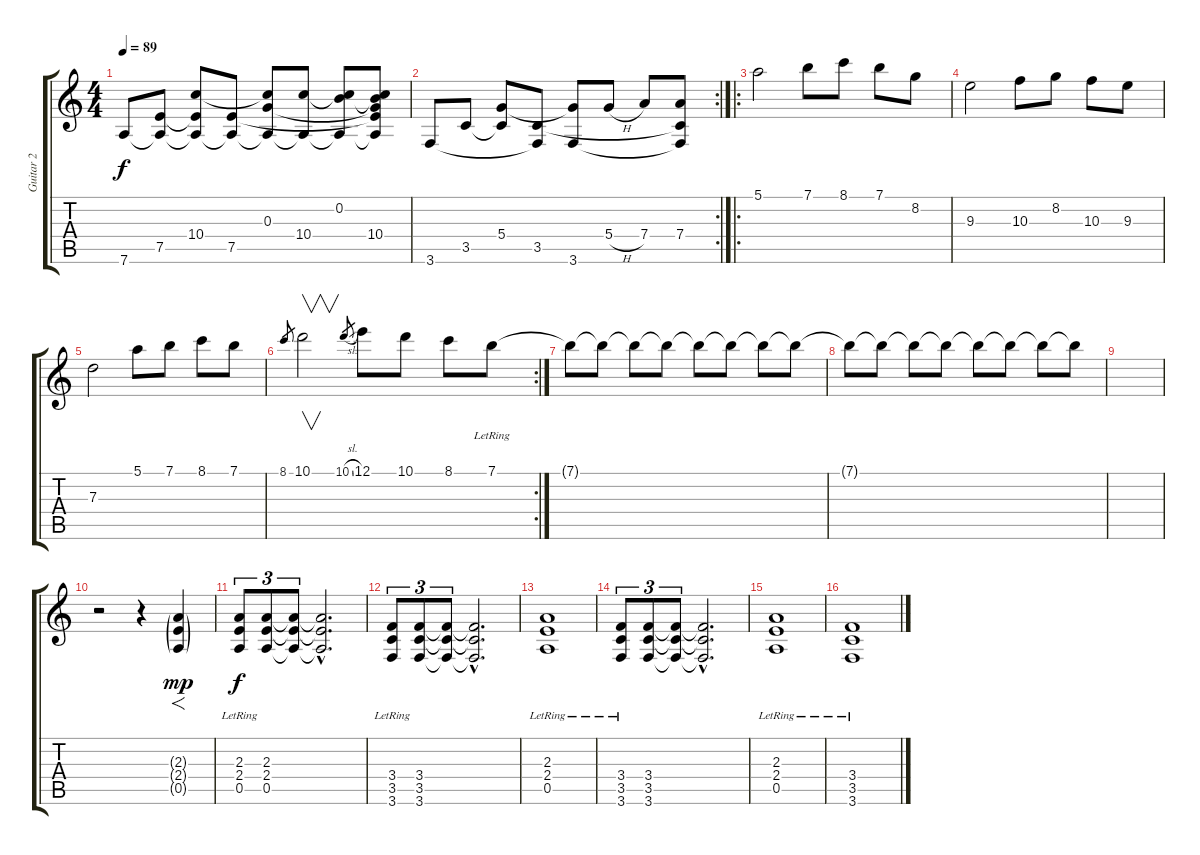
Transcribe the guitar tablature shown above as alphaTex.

\track ("Guitar 2" "Guitar 2") {instrument overdrivenguitar}
\staff {score tabs}
\tuning (E4 B3 G3 D3 A2 D2) {hide}
\ts (4 4)
\tempo 89
\clef g2
\ks c
7.6.8{dy f instrument electricguitarclean} (7.5 7.6{t}).8 (10.4 7.5{t} 7.6{t}).8 (7.5 7.6{t}).8 (0.3 10.4{t} 7.6{t}).8 (10.4 7.6{t}).8 (0.2 10.4{t} 7.6{t}).8 (0.2{t} 0.3{t} 10.4 7.5{t} 7.6{t}).8 |
\rc 2
3.6.8 3.5.8 (5.4 3.5{t}).8 (3.5 3.6{t}).8 (5.4{t} 3.6).8 5.4{h}.8 7.4.8 (7.4 3.5{t} 3.6{t}).8 |
\ro
5.1.2{instrument overdrivenguitar} 7.1.8 8.1.8 7.1.8 8.2.8 |
9.3.2 10.3.8 8.2.8 10.3.8 9.3.8 |
7.3.2 5.1.8 7.1.8 8.1.8 7.1.8 |
\rc 2
8.1.8{gr} 10.1.2{v} 10.1{sl}.8{gr} 12.1.8 10.1.8 8.1.8 7.1{lr}.8 |
7.1{t}.8{volume 11} 7.1{t}.8 7.1{t}.8{volume 9} 7.1{t}.8 7.1{t}.8{volume 7} 7.1{t}.8 7.1{t}.8{volume 5} 7.1{t}.8 |
7.1{t}.8{volume 3} 7.1{t}.8 7.1{t}.8{volume 1} 7.1{t}.8 7.1{t}.8{volume 0} 7.1{t}.8 7.1{t}.8{volume 0} 7.1{t}.8 |
|
r.2 r.4 (2.3{g} 2.4{g} 0.5{g}).4{f dy mp} |
(2.3{lr} 2.4{lr} 0.5{lr}).8{tu (3 2) dy f volume 13 instrument overdrivenguitar} (2.3 2.4 0.5).8{tu (3 2)} (2.3{t} 2.4{t} 0.5{t}).8{tu (3 2)} (2.3{hac t} 2.4{hac t} 0.5{hac t}).2{d} |
(3.4{lr} 3.5{lr} 3.6{lr}).8{tu (3 2)} (3.4 3.5 3.6).8{tu (3 2)} (3.4{t} 3.5{t} 3.6{t}).8{tu (3 2)} (3.4{hac t} 3.5{hac t} 3.6{hac t}).2{d} |
(2.3{lr} 2.4{lr} 0.5{lr}).1 |
(3.4{lr} 3.5{lr} 3.6{lr}).8{tu (3 2)} (3.4 3.5 3.6).8{tu (3 2)} (3.4{t} 3.5{t} 3.6{t}).8{tu (3 2)} (3.4{hac t} 3.5{hac t} 3.6{hac t}).2{d} |
(2.3{lr} 2.4{lr} 0.5{lr}).1 |
(3.4{lr} 3.5{lr} 3.6{lr}).1
